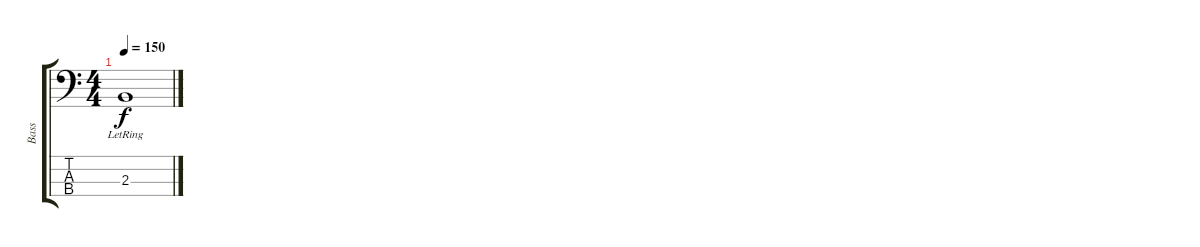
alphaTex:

\track ("Bass" "Bass") {instrument electricbasspick}
\staff {score tabs}
\tuning (G2 D2 A1 E1) {hide}
\ts (4 4)
\tempo 150
\clef f4
\ks c
2.3{lr}.1{dy f}
